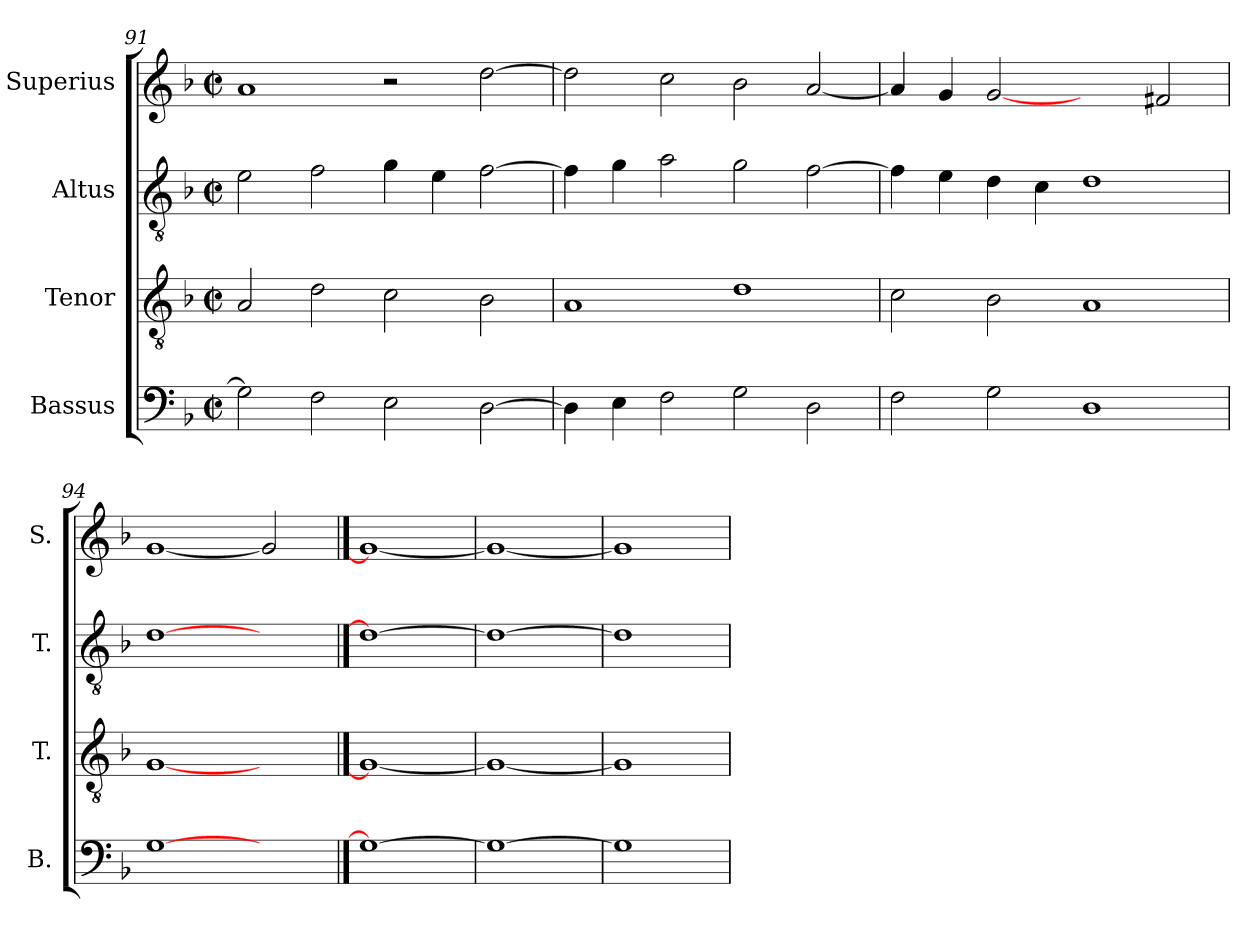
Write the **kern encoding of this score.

**kern	**kern	**kern	**kern
*part4	*part3	*part2	*part1
*staff4	*staff3	*staff2	*staff1
*I"Bassus	*I"Tenor	*I"Altus	*I"Superius
*I'B.	*I'T.	*I'T.	*I'S.
*clefF4	*clefGv2	*clefGv2	*clefG2
*	*ITrd7c12	*ITrd7c12	*
*k[b-]	*k[b-]	*k[b-]	*k[b-]
*F:	*F:	*F:	*F:
*M2/2	*M2/2	*M2/2	*M2/2
*met(c|)	*met(c|)	*met(c|)	*met(c|)
=91	=91	=91	=91
2Gi\]	2AAi/	2Ei\	1ai
2Fi\	2Di\	2Fi\	.
2Ei\	2Ci\	4Gi\	2r
.	.	4Ei\	.
[>2Di\	2BB-i\	[>2Fi\	[>2ddi\
=92	=92	=92	=92
4Di\]	1AAi	4Fi\]	2ddi\]
4Ei\	.	4Gi\	.
2Fi\	.	2Ai\	2cci\
2Gi\	1Di	2Gi\	2b-i\
2Di\	.	[>2Fi\	[<2ai/
=93	=93	=93	=93
2Fi\	2Ci\	4Fi\]	4ai/]
.	.	4Ei\	4gi/
2Gi\	2BB-i\	4Di\	[2gi
.	.	4Ci\	.
1Di	1AAi	1Di	2ryy
.	.	.	2f#Xi/
=94	=94	=94	=94
[1Gi	[1GGi	[1Di	[1gi
2ryy	2ryy	2ryy	2gi]
==95	==95	==95	==95
1Gi_	1GGi_	1Di_	1gi_
=96	=96	=96	=96
1Gi_	1GGi_	1Di_	1gi_
=97	=97	=97	=97
1Gi]	1GGi]	1Di]	1gi]
=	=	=	=
*-	*-	*-	*-
